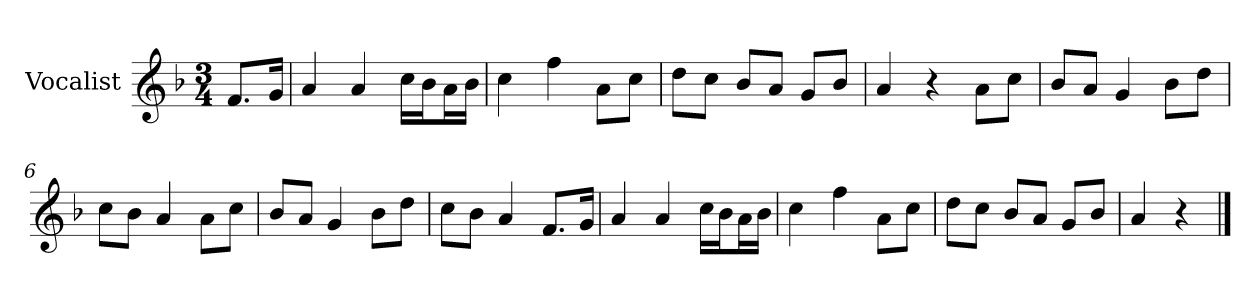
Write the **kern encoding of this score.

**kern
*part1
*staff1
*I"Vocalist
*k[b-]
*F:
*M3/4
=
8.fL
16gJk
=1
4a
4a
16ccLL
16b-J
16aL
16b-JJ
=2
4cc
4ff
8aL
8ccJ
=3
8ddL
8ccJ
8b-L
8aJ
8gL
8b-J
=4
4a
4r
8aL
8ccJ
=5
8b-L
8aJ
4g
8b-L
8ddJ
=6
8ccL
8b-J
4a
8aL
8ccJ
=7
8b-L
8aJ
4g
8b-L
8ddJ
=8
8ccL
8b-J
4a
8.fL
16gJk
=9
4a
4a
16ccLL
16b-J
16aL
16b-JJ
=10
4cc
4ff
8aL
8ccJ
=11
8ddL
8ccJ
8b-L
8aJ
8gL
8b-J
=12
4a
4r
==
*-
